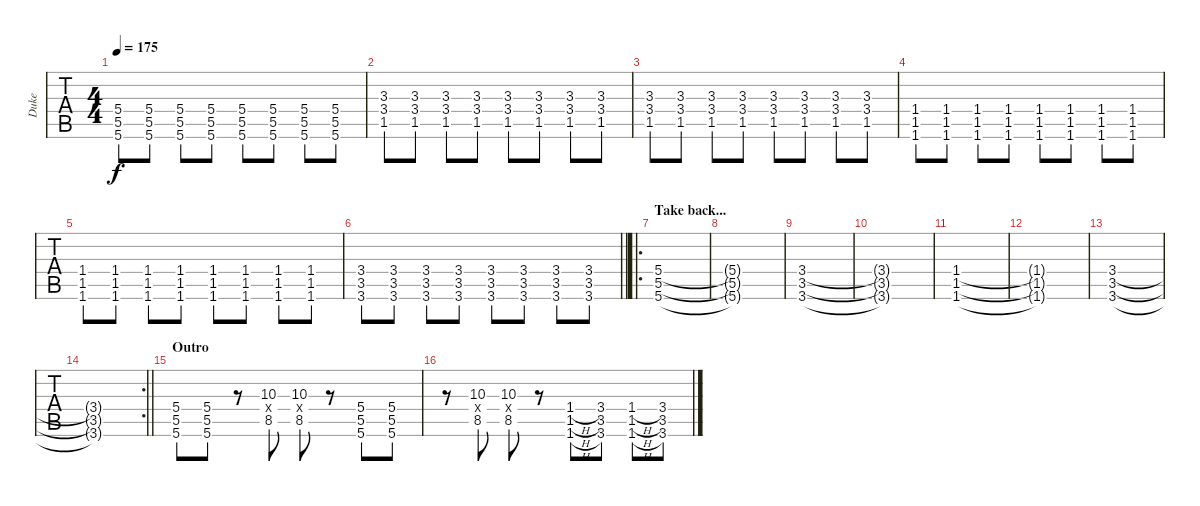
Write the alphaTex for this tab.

\track ("Duke " "Duke ") {instrument distortionguitar}
\staff {tabs}
\tuning (E4 B3 G3 D3 A2 D2) {hide}
\ts (4 4)
\tempo 175
\clef g2
\ks c
(5.4 5.5 5.6).8{dy f} (5.4 5.5 5.6).8 (5.4 5.5 5.6).8 (5.4 5.5 5.6).8 (5.4 5.5 5.6).8 (5.4 5.5 5.6).8 (5.4 5.5 5.6).8 (5.4 5.5 5.6).8 |
(3.3 3.4 1.5).8 (3.3 3.4 1.5).8 (3.3 3.4 1.5).8 (3.3 3.4 1.5).8 (3.3 3.4 1.5).8 (3.3 3.4 1.5).8 (3.3 3.4 1.5).8 (3.3 3.4 1.5).8 |
(3.3 3.4 1.5).8 (3.3 3.4 1.5).8 (3.3 3.4 1.5).8 (3.3 3.4 1.5).8 (3.3 3.4 1.5).8 (3.3 3.4 1.5).8 (3.3 3.4 1.5).8 (3.3 3.4 1.5).8 |
(1.4 1.5 1.6).8 (1.4 1.5 1.6).8 (1.4 1.5 1.6).8 (1.4 1.5 1.6).8 (1.4 1.5 1.6).8 (1.4 1.5 1.6).8 (1.4 1.5 1.6).8 (1.4 1.5 1.6).8 |
(1.4 1.5 1.6).8 (1.4 1.5 1.6).8 (1.4 1.5 1.6).8 (1.4 1.5 1.6).8 (1.4 1.5 1.6).8 (1.4 1.5 1.6).8 (1.4 1.5 1.6).8 (1.4 1.5 1.6).8 |
\barLineRight lightlight
(3.4 3.5 3.6).8 (3.4 3.5 3.6).8 (3.4 3.5 3.6).8 (3.4 3.5 3.6).8 (3.4 3.5 3.6).8 (3.4 3.5 3.6).8 (3.4 3.5 3.6).8 (3.4 3.5 3.6).8 |
\ro
\section ("" "Take back...")
(5.4 5.5 5.6).1 |
(5.4{t} 5.5{t} 5.6{t}).1 |
(3.4 3.5 3.6).1 |
(3.4{t} 3.5{t} 3.6{t}).1 |
(1.4 1.5 1.6).1 |
(1.4{t} 1.5{t} 1.6{t}).1 |
(3.4 3.5 3.6).1 |
\rc 2
\barLineRight lightlight
(3.4{t} 3.5{t} 3.6{t}).1 |
\section ("" "Outro")
(5.4 5.5 5.6).8 (5.4 5.5 5.6).8 r.8 (10.3 0.4{x} 8.5).8 (10.3 0.4{x} 8.5).8 r.8 (5.4 5.5 5.6).8 (5.4 5.5 5.6).8 |
r.8 (10.3 0.4{x} 8.5).8 (10.3 0.4{x} 8.5).8 r.8 (1.4{h} 1.5{h} 1.6{h}).8 (3.4 3.5 3.6).8 (1.4{h} 1.5{h} 1.6{h}).8 (3.4 3.5 3.6).8
